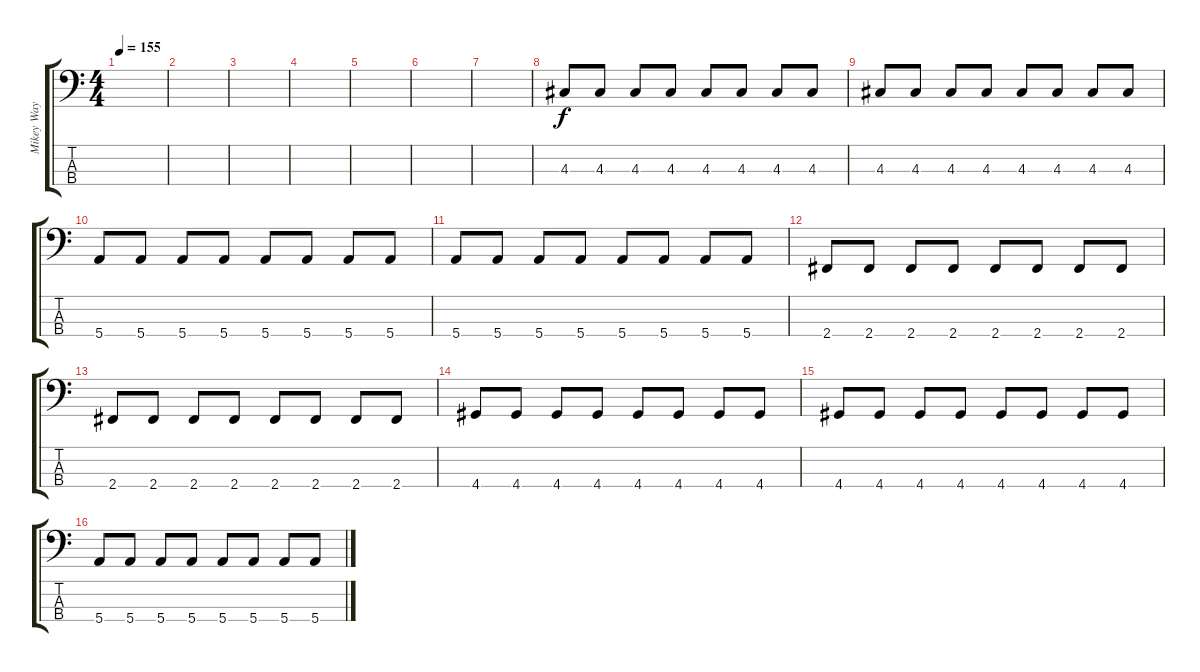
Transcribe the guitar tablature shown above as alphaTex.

\track ("Mikey Way [Bass]" "Mikey Way ") {instrument electricbasspick}
\staff {score tabs}
\tuning (G2 D2 A1 E1) {hide}
\ts (4 4)
\tempo 155
\clef f4
\ks c
|
|
|
|
|
|
|
4.3.8 4.3.8 4.3.8 4.3.8 4.3.8 4.3.8 4.3.8 4.3.8 |
4.3.8 4.3.8 4.3.8 4.3.8 4.3.8 4.3.8 4.3.8 4.3.8 |
5.4.8 5.4.8 5.4.8 5.4.8 5.4.8 5.4.8 5.4.8 5.4.8 |
5.4.8 5.4.8 5.4.8 5.4.8 5.4.8 5.4.8 5.4.8 5.4.8 |
2.4.8 2.4.8 2.4.8 2.4.8 2.4.8 2.4.8 2.4.8 2.4.8 |
2.4.8 2.4.8 2.4.8 2.4.8 2.4.8 2.4.8 2.4.8 2.4.8 |
4.4.8 4.4.8 4.4.8 4.4.8 4.4.8 4.4.8 4.4.8 4.4.8 |
4.4.8 4.4.8 4.4.8 4.4.8 4.4.8 4.4.8 4.4.8 4.4.8 |
5.4.8 5.4.8 5.4.8 5.4.8 5.4.8 5.4.8 5.4.8 5.4.8
